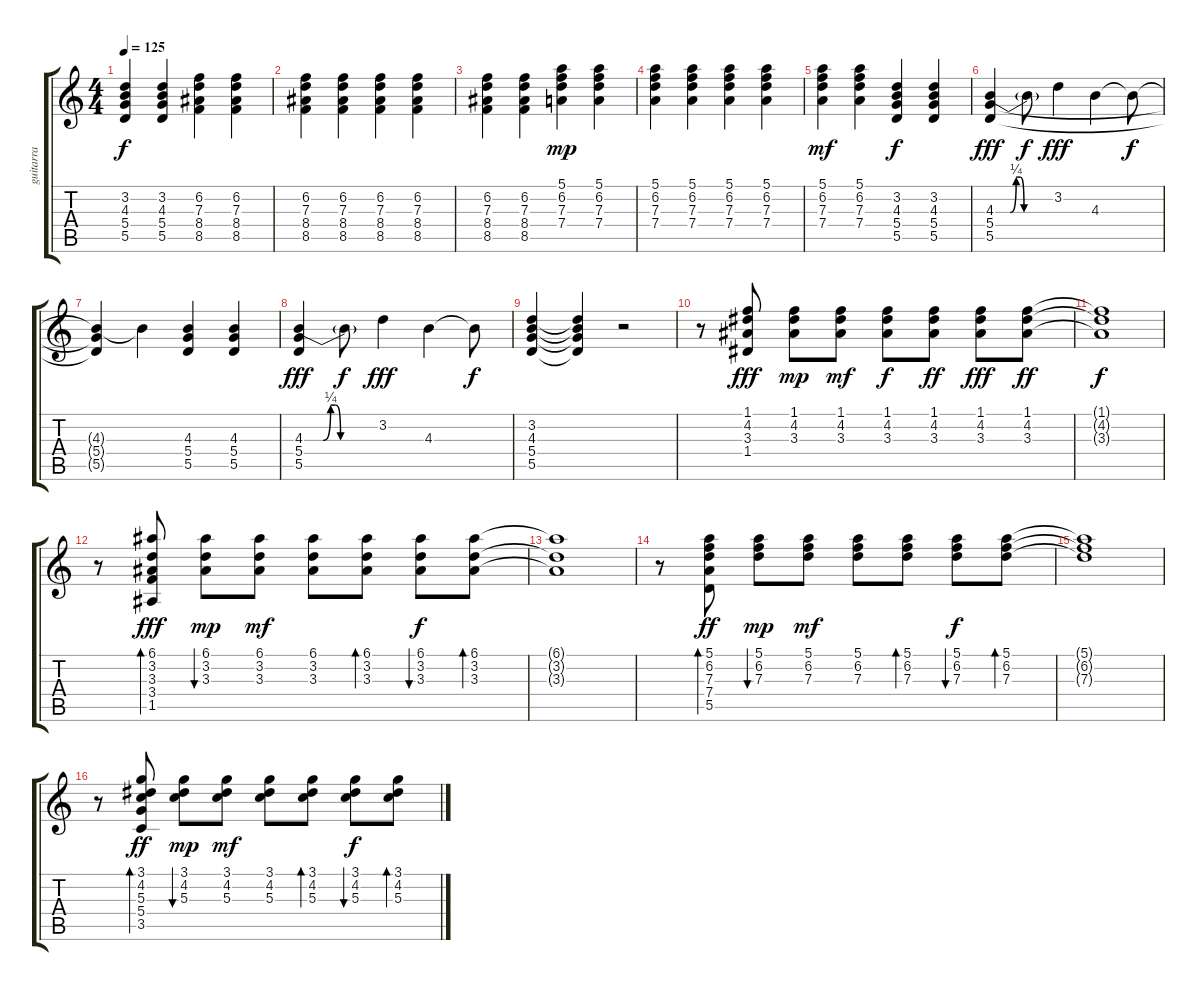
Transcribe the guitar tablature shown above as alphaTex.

\track ("guitarra" "guitarra") {instrument distortionguitar}
\staff {score tabs}
\tuning (E4 B3 G3 D3 A2 E2) {hide}
\ts (4 4)
\tempo 125
\clef g2
\ks c
(3.2 4.3 5.4 5.5).4{dy f} (3.2 4.3 5.4 5.5).4 (6.2 7.3 8.4 8.5).4 (6.2 7.3 8.4 8.5).4 |
(6.2 7.3 8.4 8.5).4 (6.2 7.3 8.4 8.5).4 (6.2 7.3 8.4 8.5).4 (6.2 7.3 8.4 8.5).4 |
(6.2 7.3 8.4 8.5).4 (6.2 7.3 8.4 8.5).4 (5.1 6.2 7.3 7.4).4{dy mp} (5.1 6.2 7.3 7.4).4 |
(5.1 6.2 7.3 7.4).4 (5.1 6.2 7.3 7.4).4 (5.1 6.2 7.3 7.4).4 (5.1 6.2 7.3 7.4).4 |
(5.1 6.2 7.3 7.4).4{dy mf} (5.1 6.2 7.3 7.4).4 (3.2 4.3 5.4 5.5).4{dy f} (3.2 4.3 5.4 5.5).4 |
(4.3{be (custom 0 0 5 0 10 0 15 0 21 1 25 1 29 0 60 0)} 5.4 5.5).4{dy fff} 4.3{t}.8{dy f} 3.2.4{dy fff} 4.3.4 4.3{t}.8{dy f} |
(4.3{t} 5.4{t} 5.5{t}).4 4.3{t}.4 (4.3 5.4 5.5).4 (4.3 5.4 5.5).4 |
(4.3{be (custom 0 0 5 0 10 0 15 0 21 1 25 1 29 0 60 0)} 5.4 5.5).4{dy fff} 4.3{t}.8{dy f} 3.2.4{dy fff} 4.3.4 4.3{t}.8{dy f} |
(3.2 4.3 5.4 5.5).4 (3.2{t} 4.3{t} 5.4{t} 5.5{t}).4 r.2 |
r.8 (1.1 4.2 3.3 1.4).8{dy fff volume 16 instrument acousticguitarnylon} (1.1 4.2 3.3).8{dy mp} (1.1 4.2 3.3).8{dy mf} (1.1 4.2 3.3).8{dy f} (1.1 4.2 3.3).8{dy ff} (1.1 4.2 3.3).8{dy fff} (1.1 4.2 3.3).8{dy ff} |
(1.1{t} 4.2{t} 3.3{t}).1{dy f} |
r.8 (6.1 3.2 3.3 3.4 1.5).8{bd 120 dy fff} (6.1 3.2 3.3).8{bu 120 dy mp} (6.1 3.2 3.3).8{dy mf} (6.1 3.2 3.3).8 (6.1 3.2 3.3).8{bd 60} (6.1 3.2 3.3).8{bu 120 dy f} (6.1 3.2 3.3).8{bd 120} |
(6.1{t} 3.2{t} 3.3{t}).1 |
r.8 (5.1 6.2 7.3 7.4 5.5).8{bd 120 dy ff} (5.1 6.2 7.3).8{bu 120 dy mp} (5.1 6.2 7.3).8{dy mf} (5.1 6.2 7.3).8 (5.1 6.2 7.3).8{bd 60} (5.1 6.2 7.3).8{bu 120 dy f} (5.1 6.2 7.3).8{bd 120} |
(5.1{t} 6.2{t} 7.3{t}).1 |
r.8 (3.1 4.2 5.3 5.4 3.5).8{bd 120 dy ff} (3.1 4.2 5.3).8{bu 120 dy mp} (3.1 4.2 5.3).8{dy mf} (3.1 4.2 5.3).8 (3.1 4.2 5.3).8{bd 60} (3.1 4.2 5.3).8{bu 120 dy f} (3.1 4.2 5.3).8{bd 120}
